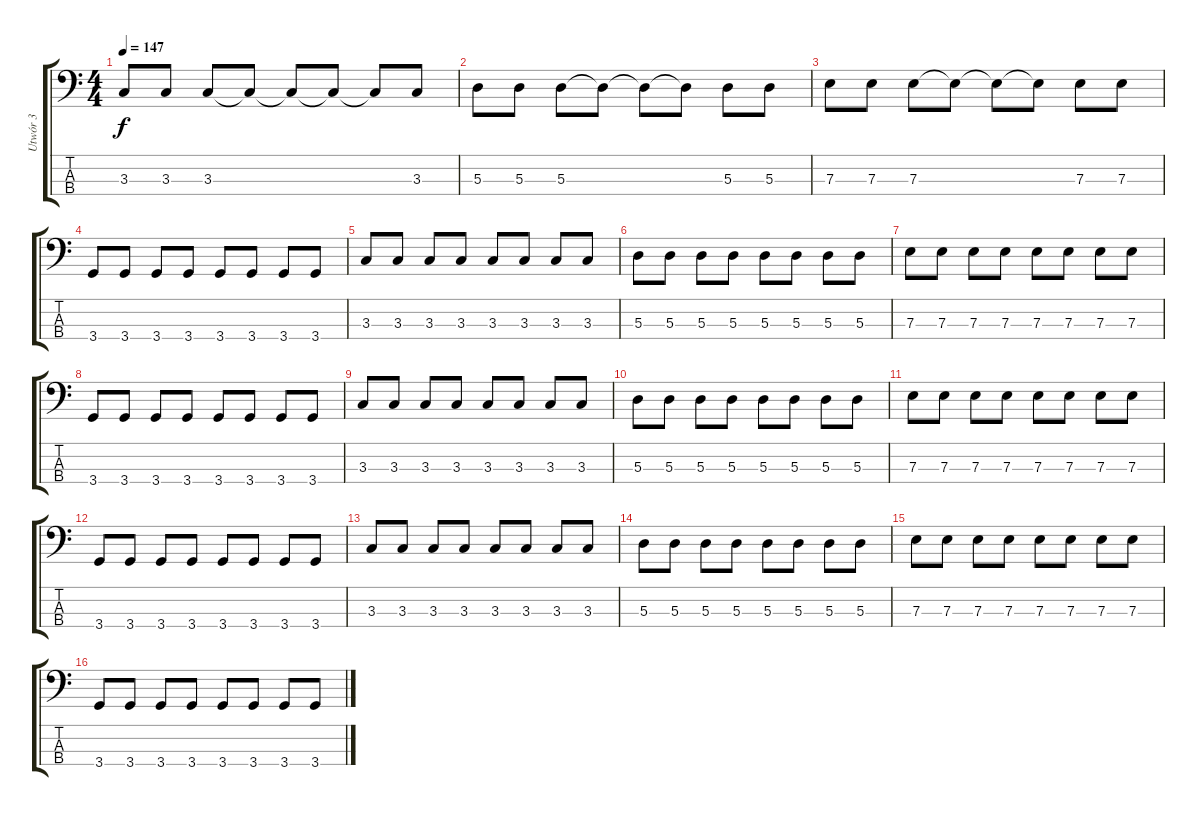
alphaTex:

\track ("Utwór 3" "Utwór 3") {instrument electricbassfinger}
\staff {score tabs}
\tuning (G2 D2 A1 E1) {hide}
\ts (4 4)
\tempo 147
\clef f4
\ks c
3.3.8{dy f} 3.3.8 3.3.8 3.3{t}.8 3.3{t}.8 3.3{t}.8 3.3{t}.8 3.3.8 |
5.3.8 5.3.8 5.3.8 5.3{t}.8 5.3{t}.8 5.3{t}.8 5.3.8 5.3.8 |
7.3.8 7.3.8 7.3.8 7.3{t}.8 7.3{t}.8 7.3{t}.8 7.3.8 7.3.8 |
3.4.8 3.4.8 3.4.8 3.4.8 3.4.8 3.4.8 3.4.8 3.4.8 |
3.3.8 3.3.8 3.3.8 3.3.8 3.3.8 3.3.8 3.3.8 3.3.8 |
5.3.8 5.3.8 5.3.8 5.3.8 5.3.8 5.3.8 5.3.8 5.3.8 |
7.3.8 7.3.8 7.3.8 7.3.8 7.3.8 7.3.8 7.3.8 7.3.8 |
3.4.8 3.4.8 3.4.8 3.4.8 3.4.8 3.4.8 3.4.8 3.4.8 |
3.3.8 3.3.8 3.3.8 3.3.8 3.3.8 3.3.8 3.3.8 3.3.8 |
5.3.8 5.3.8 5.3.8 5.3.8 5.3.8 5.3.8 5.3.8 5.3.8 |
7.3.8 7.3.8 7.3.8 7.3.8 7.3.8 7.3.8 7.3.8 7.3.8 |
3.4.8 3.4.8 3.4.8 3.4.8 3.4.8 3.4.8 3.4.8 3.4.8 |
3.3.8 3.3.8 3.3.8 3.3.8 3.3.8 3.3.8 3.3.8 3.3.8 |
5.3.8 5.3.8 5.3.8 5.3.8 5.3.8 5.3.8 5.3.8 5.3.8 |
7.3.8 7.3.8 7.3.8 7.3.8 7.3.8 7.3.8 7.3.8 7.3.8 |
3.4.8 3.4.8 3.4.8 3.4.8 3.4.8 3.4.8 3.4.8 3.4.8
